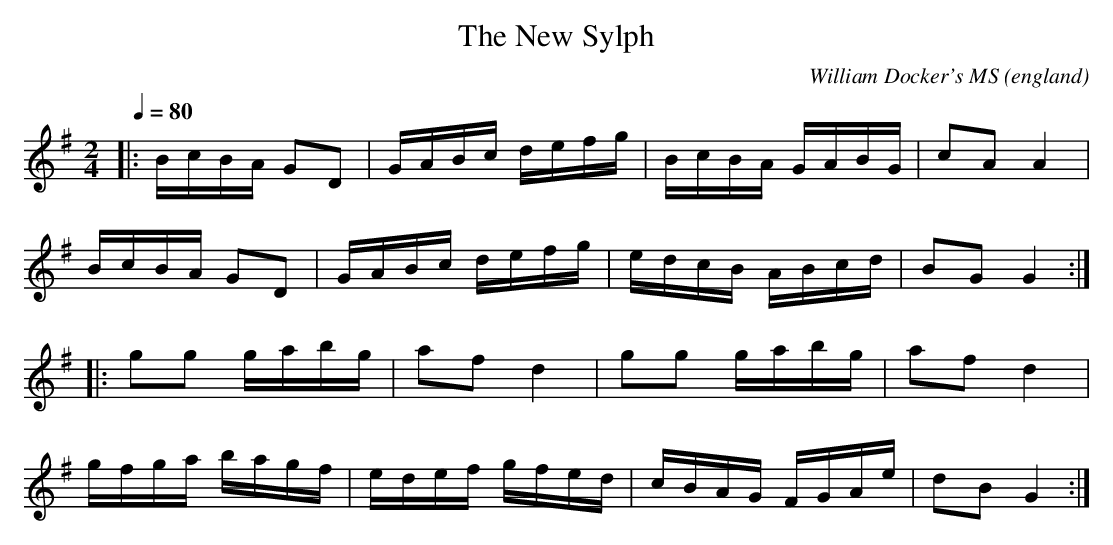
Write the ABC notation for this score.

X:1
T:The New Sylph
O:england
C:William Docker's MS
Q:1/4=80
M:2/4
L:1/16
K:G
|:BcBA G2D2|GABc defg|BcBA GABG|c2A2 A4|
BcBA G2D2|GABc defg|edcB ABcd|B2G2 G4:|
|:g2g2 gabg|a2f2 d4|g2g2 gabg|a2f2 d4|
gfga bagf|edef gfed|cBAG FGAe|d2B2 G4:|
